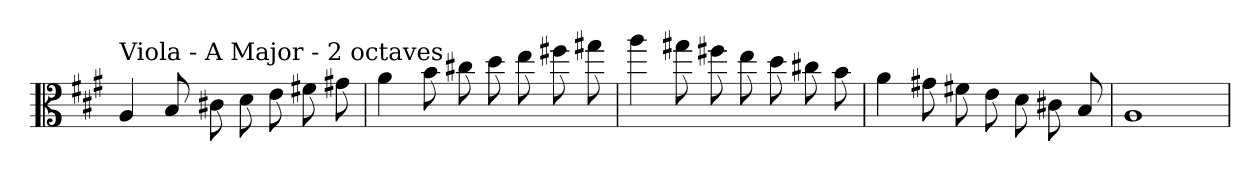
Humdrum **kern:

**kern
*part1
*staff1
*clefC3
*k[f#c#g#]
*A:
=
!LO:TX:a:t=Viola - A Major - 2 octaves
4A
8B
8c#X
8d
8e
8f#X
8g#X
=
4a
8b
8cc#X
8dd
8ee
8ff#X
8gg#X
=
4aa
8gg#X
8ff#X
8ee
8dd
8cc#X
8b
=
4a
8g#X
8f#X
8e
8d
8c#X
8B
=
1A
=
*-
